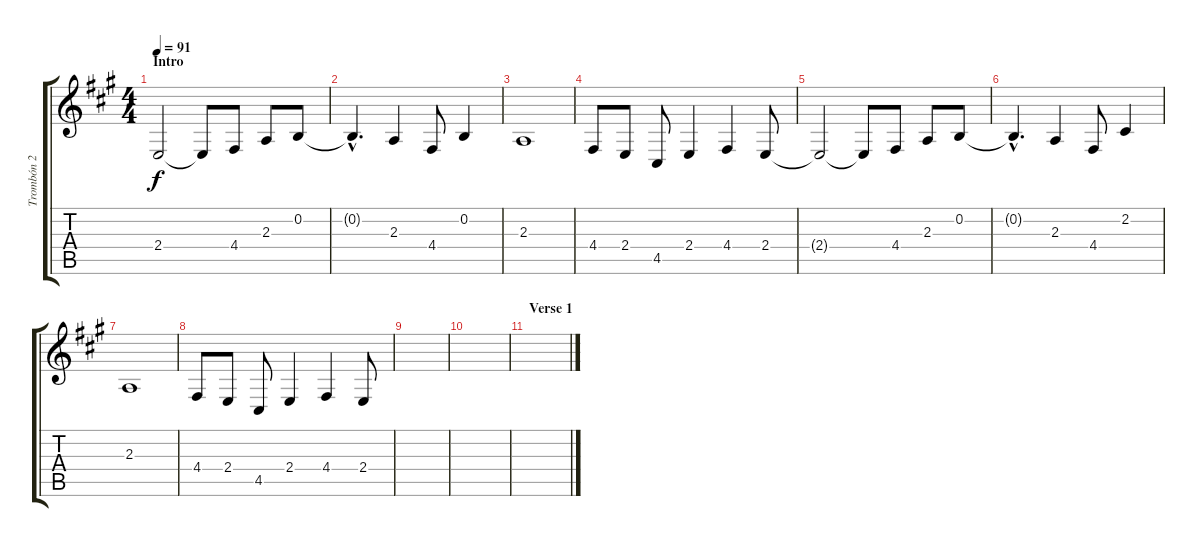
\track ("Trombón 2" "Trombón 2") {instrument trombone}
\staff {score tabs}
\tuning (E4 B3 G3 D3 A2 E2) {hide}
\ts (4 4)
\section ("" "Intro")
\tempo 91
\clef g2
\ks a
2.4.2{dy f instrument trombone} 2.4{t}.8 4.4.8 2.3.8 0.2.8 |
0.2{hac t}.4{d} 2.3.4 4.4.8 0.2.4 |
2.3.1 |
4.4.8 2.4.8 4.5.8 2.4.4 4.4.4 2.4.8 |
2.4{t}.2 2.4{t}.8 4.4.8 2.3.8 0.2.8 |
0.2{hac t}.4{d} 2.3.4 4.4.8 2.2.4 |
2.3.1 |
4.4.8 2.4.8 4.5.8 2.4.4 4.4.4 2.4.8 |
|
|
\section ("" "Verse 1")
